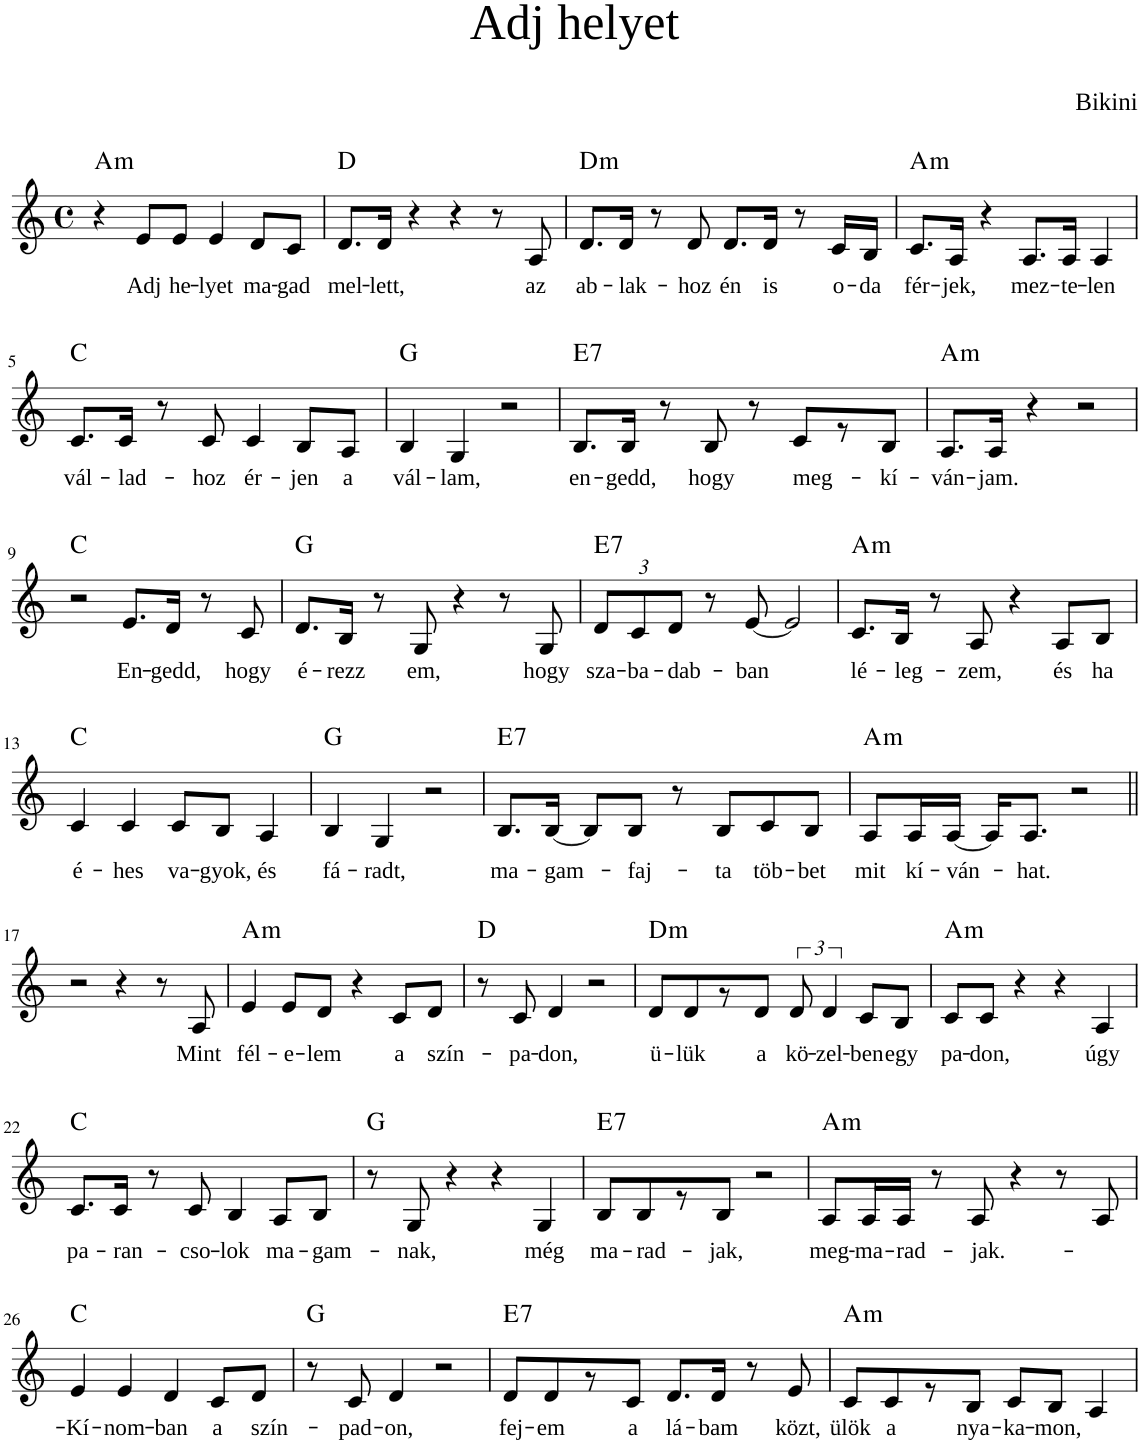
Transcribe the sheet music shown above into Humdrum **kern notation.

**kern	**text	**harte
*part1	*part1	*part1
*staff1	*staff1	*
*I"Piano	*	*
*I'Pno	*	*
*clefG2	*	*
*k[]	*	*
*M4/4	*	*
*met(c)	*	*
=1	=1	=1
!	!	!LO:H:kt=m
4r	.	A:min
!	!LO:LY:b	!
8e/L	Adj	.
!	!LO:LY:b	!
8e/J	he-	.
!	!LO:LY:b	!
4e/	-lyet	.
!	!LO:LY:b	!
8d/L	ma-	.
!	!LO:LY:b	!
8c/J	-gad	.
=2	=2	=2
!	!LO:LY:b	!
8.d/L	mel-	D:maj
!	!LO:LY:b	!
16d/Jk	-lett,	.
4r	.	.
4r	.	.
8r	.	.
!	!LO:LY:b	!
8A/	az	.
=3	=3	=3
!	!LO:LY:b	!LO:H:kt=m
8.d/L	ab-	D:min
!	!LO:LY:b	!
16d/Jk	-lak-	.
8r	.	.
!	!LO:LY:b	!
8d/	-hoz	.
!	!LO:LY:b	!
8.d/L	én	.
!	!LO:LY:b	!
16d/Jk	is	.
8r	.	.
!	!LO:LY:b	!
16c/LL	o-	.
!	!LO:LY:b	!
16B/JJ	-da	.
=4	=4	=4
!	!LO:LY:b	!LO:H:kt=m
8.c/L	fér-	A:min
!	!LO:LY:b	!
16A/Jk	-jek,	.
4r	.	.
!	!LO:LY:b	!
8.A/L	mez-	.
!	!LO:LY:b	!
16A/Jk	-te-	.
!	!LO:LY:b	!
4A/	-len	.
!!LO:LB:g=z
=5	=5	=5
!	!LO:LY:b	!
8.c/L	vál-	C:maj
!	!LO:LY:b	!
16c/Jk	-lad-	.
8r	.	.
!	!LO:LY:b	!
8c/	-hoz	.
!	!LO:LY:b	!
4c/	ér-	.
!	!LO:LY:b	!
8B/L	-jen	.
!	!LO:LY:b	!
8A/J	a	.
=6	=6	=6
!	!LO:LY:b	!
4B/	vál-	G:maj
!	!LO:LY:b	!
4G/	-lam,	.
2r	.	.
=7	=7	=7
!	!LO:LY:b	!LO:H:kt=7
8.B/L	en-	E:7
!	!LO:LY:b	!
16B/Jk	-gedd,	.
8r	.	.
!	!LO:LY:b	!
8B/	hogy	.
8r	.	.
!	!LO:LY:b	!
8c/L	meg-	.
8r	.	.
!	!LO:LY:b	!
8B/J	-kí-	.
=8	=8	=8
!	!LO:LY:b	!LO:H:kt=m
8.A/L	-ván-	A:min
!	!LO:LY:b	!
16A/Jk	-jam.	.
4r	.	.
2r	.	.
!!LO:LB:g=z
=9	=9	=9
2r	.	C:maj
!	!LO:LY:b	!
8.e/L	En-	.
!	!LO:LY:b	!
16d/Jk	-gedd,	.
8r	.	.
!	!LO:LY:b	!
8c/	hogy	.
=10	=10	=10
!	!LO:LY:b	!
8.d/L	é-	G:maj
!	!LO:LY:b	!
16B/Jk	-rezz	.
8r	.	.
!	!LO:LY:b	!
8G/	em,	.
4r	.	.
8r	.	.
!	!LO:LY:b	!
8G/	hogy	.
=11	=11	=11
*Xbrackettup	*	*
!	!LO:LY:b	!LO:H:kt=7
12d/L	sza-	E:7
!	!LO:LY:b	!
12c/	-ba-	.
!	!LO:LY:b	!
12d/J	-dab-	.
8r	.	.
!	!LO:LY:b	!
[8e/	-ban	.
2e/]	.	.
=12	=12	=12
!	!LO:LY:b	!LO:H:kt=m
8.c/L	lé-	A:min
!	!LO:LY:b	!
16B/Jk	-leg-	.
8r	.	.
!	!LO:LY:b	!
8A/	-zem,	.
4r	.	.
!	!LO:LY:b	!
8A/L	és	.
!	!LO:LY:b	!
8B/J	ha	.
!!LO:LB:g=z
=13	=13	=13
!	!LO:LY:b	!
4c/	é-	C:maj
!	!LO:LY:b	!
4c/	-hes	.
!	!LO:LY:b	!
8c/L	va-	.
!	!LO:LY:b	!
8B/J	-gyok,	.
!	!LO:LY:b	!
4A/	és	.
=14	=14	=14
!	!LO:LY:b	!
4B/	fá-	G:maj
!	!LO:LY:b	!
4G/	-radt,	.
2r	.	.
=15	=15	=15
!	!LO:LY:b	!LO:H:kt=7
8.B/L	ma-	E:7
!	!LO:LY:b	!
[16B/Jk	-gam-	.
8B/L]	.	.
!	!LO:LY:b	!
8B/J	-faj-	.
8r	.	.
!	!LO:LY:b	!
8B/L	-ta	.
!	!LO:LY:b	!
8c/	töb-	.
!	!LO:LY:b	!
8B/J	-bet	.
=16	=16	=16
!	!LO:LY:b	!LO:H:kt=m
8A/L	mit	A:min
!	!LO:LY:b	!
16A/L	kí-	.
!	!LO:LY:b	!
[16A/JJ	-ván-	.
16A/KL]	.	.
!	!LO:LY:b	!
8.A/J	-hat.	.
2r	.	.
!!LO:LB:g=z
=17||	=17||	=17||
2r	.	.
4r	.	.
8r	.	.
!	!LO:LY:b	!
8A/	Mint	.
=18	=18	=18
!	!LO:LY:b	!LO:H:kt=m
4e/	fél-	A:min
!	!LO:LY:b	!
8e/L	-e-	.
!	!LO:LY:b	!
8d/J	-lem	.
4r	.	.
!	!LO:LY:b	!
8c/L	a	.
!	!LO:LY:b	!
8d/J	szín-	.
=19	=19	=19
8r	.	D:maj
!	!LO:LY:b	!
8c/	-pa-	.
!	!LO:LY:b	!
4d/	-don,	.
2r	.	.
=20	=20	=20
!	!LO:LY:b	!LO:H:kt=m
8d/L	ü-	D:min
!	!LO:LY:b	!
8d/	-lük	.
8r	.	.
!	!LO:LY:b	!
8d/J	a	.
*brackettup	*	*
!	!LO:LY:b	!
12d/	kö-	.
!	!LO:LY:b	!
6d/	-zel-	.
!	!LO:LY:b	!
8c/L	-ben	.
!	!LO:LY:b	!
8B/J	egy	.
=21	=21	=21
!	!LO:LY:b	!LO:H:kt=m
8c/L	pa-	A:min
!	!LO:LY:b	!
8c/J	-don,	.
4r	.	.
4r	.	.
!	!LO:LY:b	!
4A/	úgy	.
!!LO:LB:g=z
=22	=22	=22
!	!LO:LY:b	!
8.c/L	pa-	C:maj
!	!LO:LY:b	!
16c/Jk	-ran-	.
8r	.	.
!	!LO:LY:b	!
8c/	-cso-	.
!	!LO:LY:b	!
4B/	-lok	.
!	!LO:LY:b	!
8A/L	ma-	.
!	!LO:LY:b	!
8B/J	-gam-	.
=23	=23	=23
8r	.	G:maj
!	!LO:LY:b	!
8G/	-nak,	.
4r	.	.
4r	.	.
!	!LO:LY:b	!
4G/	még	.
=24	=24	=24
!	!LO:LY:b	!LO:H:kt=7
8B/L	ma-	E:7
!	!LO:LY:b	!
8B/	-rad-	.
8r	.	.
!	!LO:LY:b	!
8B/J	-jak,	.
2r	.	.
=25	=25	=25
!	!LO:LY:b	!LO:H:kt=m
8A/L	meg-	A:min
!	!LO:LY:b	!
16A/L	-ma-	.
!	!LO:LY:b	!
16A/JJ	-rad-	.
8r	.	.
!	!LO:LY:b	!
8A/	-jak.-	.
4r	.	.
8r	.	.
8A/	.	.
!!LO:LB:g=z
=26	=26	=26
!	!LO:LY:b	!
4e/	-Kí-	C:maj
!	!LO:LY:b	!
4e/	-nom-	.
!	!LO:LY:b	!
4d/	-ban	.
!	!LO:LY:b	!
8c/L	a	.
!	!LO:LY:b	!
8d/J	szín-	.
=27	=27	=27
8r	.	G:maj
!	!LO:LY:b	!
8c/	-pad-	.
!	!LO:LY:b	!
4d/	-on,	.
2r	.	.
=28	=28	=28
!	!LO:LY:b	!LO:H:kt=7
8d/L	fej-	E:7
!	!LO:LY:b	!
8d/	-em	.
8r	.	.
!	!LO:LY:b	!
8c/J	a	.
!	!LO:LY:b	!
8.d/L	lá-	.
!	!LO:LY:b	!
16d/Jk	-bam	.
8r	.	.
!	!LO:LY:b	!
8e/	közt,	.
=29	=29	=29
!	!LO:LY:b	!LO:H:kt=m
8c/L	ülök	A:min
!	!LO:LY:b	!
8c/	a	.
8r	.	.
!	!LO:LY:b	!
8B/J	nya-	.
!	!LO:LY:b	!
8c/L	-ka-	.
!	!LO:LY:b	!
8B/J	-mon,	.
4A/	.	.
=	=	=
*-	*-	*-
